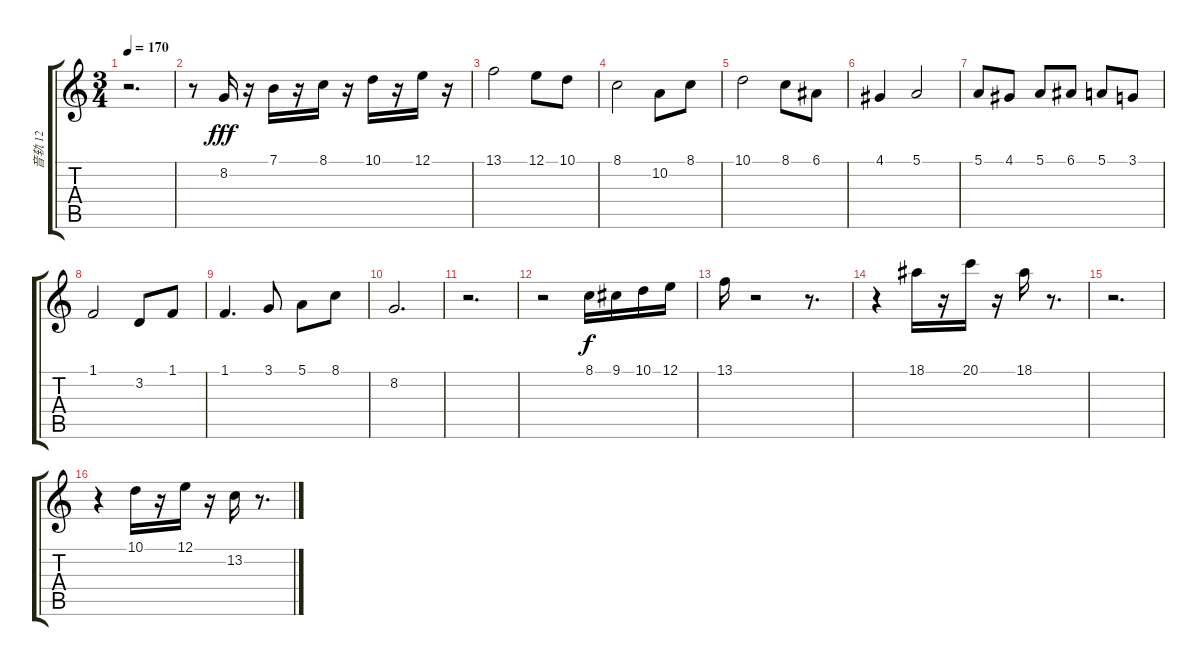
\track ("音轨 12" "音轨 12") {instrument oboe}
\staff {score tabs}
\tuning (E4 B3 G3 D3 A2 E2) {hide}
\ts (3 4)
\tempo 170
\clef g2
\ks c
r.2{d dy fff} |
r.8 8.2.16 r.16 7.1.16 r.16 8.1.16 r.16 10.1.16 r.16 12.1.16 r.16 |
13.1.2 12.1.8 10.1.8 |
8.1.2 10.2.8 8.1.8 |
10.1.2 8.1.8 6.1.8 |
4.1.4 5.1.2 |
5.1.8 4.1.8 5.1.8 6.1.8 5.1.8 3.1.8 |
1.1.2 3.2.8 1.1.8 |
1.1.4{d} 3.1.8 5.1.8 8.1.8 |
8.2.2{d} |
r.2{d} |
r.2 8.1.16{dy f} 9.1.16 10.1.16 12.1.16 |
13.1.16 r.2 r.8{d} |
r.4 18.1.16 r.16 20.1.16 r.16 18.1.16 r.8{d} |
r.2{d} |
r.4 10.1.16 r.16 12.1.16 r.16 13.2.16 r.8{d}
